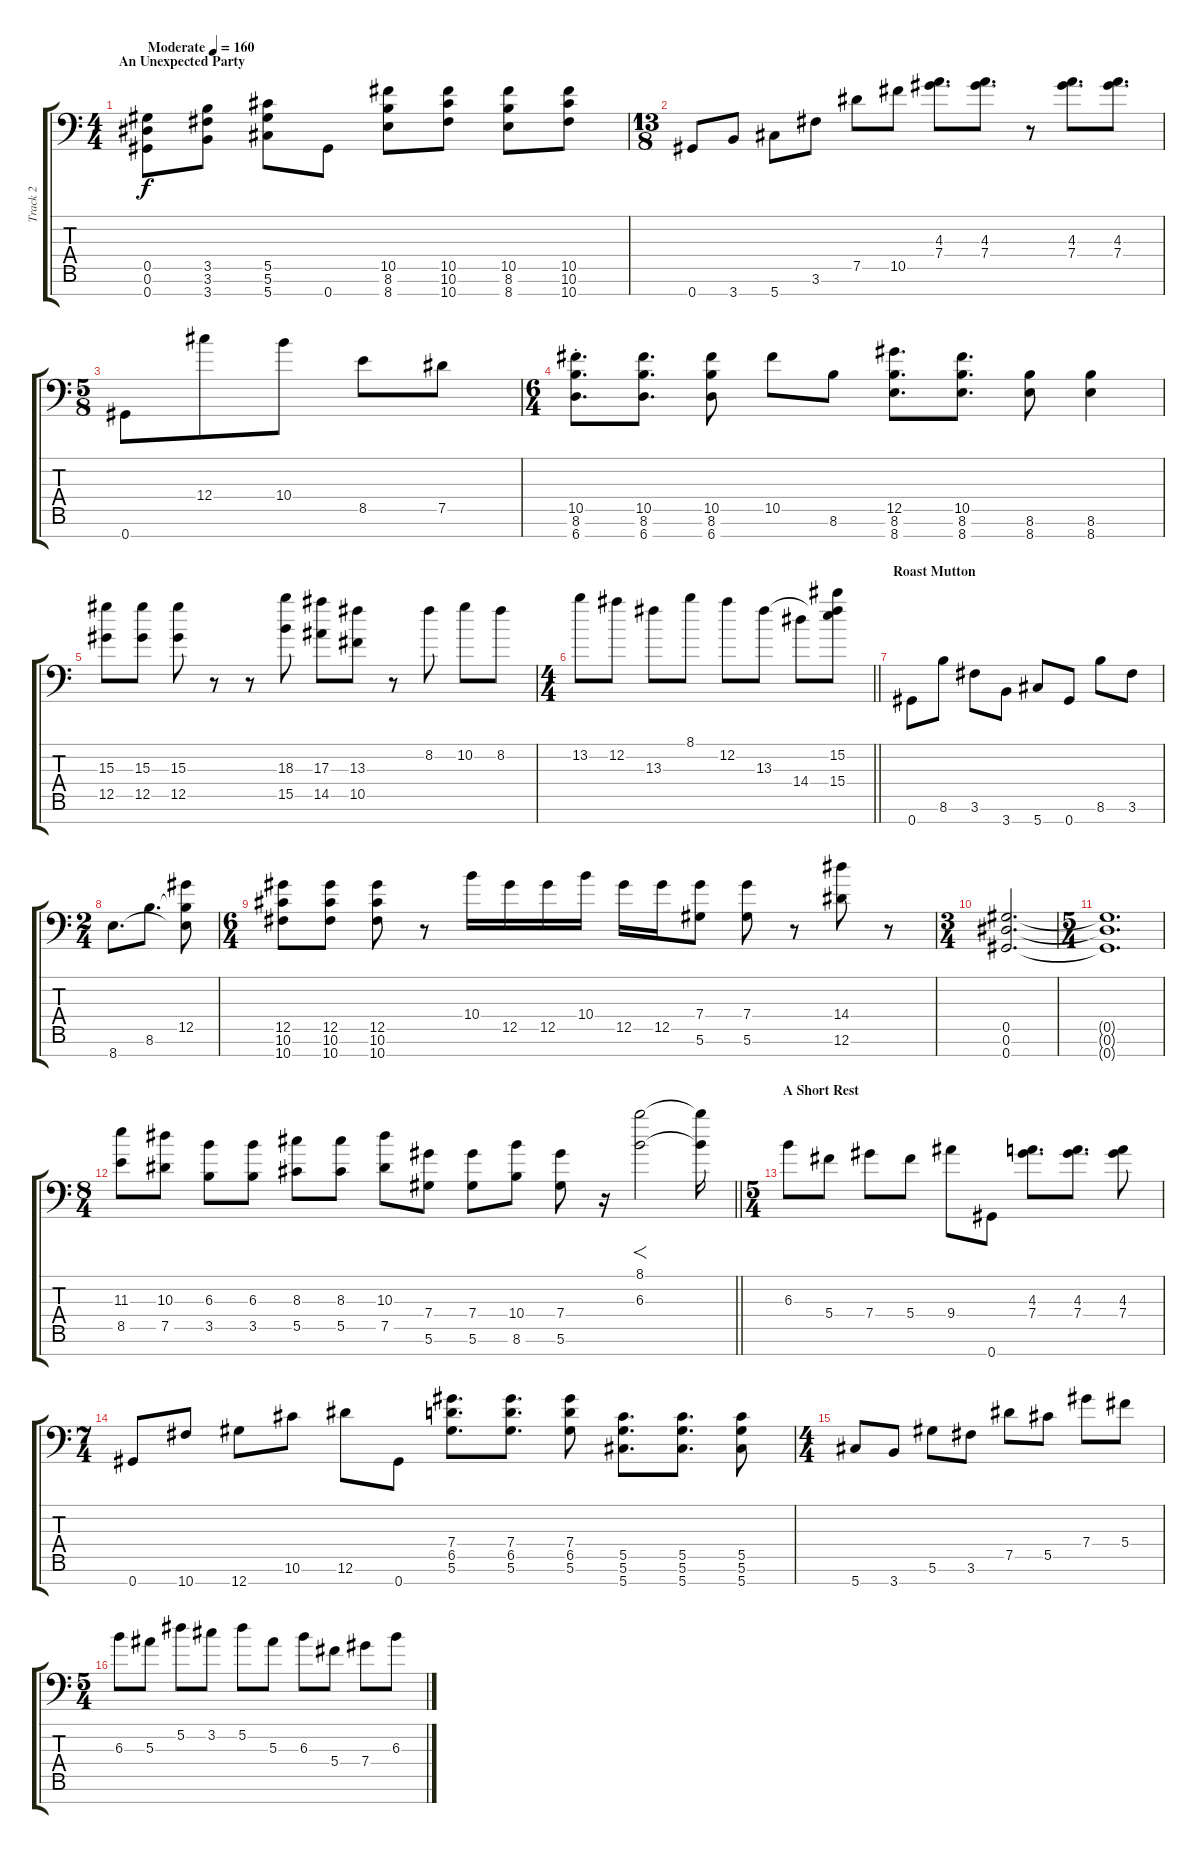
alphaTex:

\track ("Track 2" "Track 2") {instrument distortionguitar}
\staff {score tabs}
\tuning (Eb4 Bb3 F3 Db3 Ab2 Eb2 Ab1) {hide}
\ts (4 4)
\section ("" "An Unexpected Party")
\tempo (160 "Moderate")
\clef f4
\ks c
(0.5 0.6 0.7).8{dy f instrument distortionguitar} (3.5 3.6 3.7).8 (5.5 5.6 5.7).8 0.7.8 (10.5 8.6 8.7).8 (10.5 10.6 10.7).8 (10.5 8.6 8.7).8 (10.5 10.6 10.7).8 |
\ts (13 8)
0.7.8 3.7.8 5.7.8 3.6.8 7.5.8 10.5.8 (4.3 7.4).8{d} (4.3 7.4).8{d} r.8 (4.3 7.4).8{d} (4.3 7.4).8{d} |
\ts (5 8)
0.7.8 12.4.8 10.4.8 8.5.8 7.5.8 |
\ts (6 4)
(10.5{st} 8.6{st} 6.7{st}).8{d} (10.5 8.6 6.7).8{d} (10.5 8.6 6.7).8 10.5.8 8.6.8 (12.5 8.6 8.7).8{d} (10.5 8.6 8.7).8{d} (8.6 8.7).8 (8.6 8.7).4 |
(15.3 12.5).8 (15.3 12.5).8 (15.3 12.5).8 r.8 r.8 (18.3 15.5).8 (17.3 14.5).8 (13.3 10.5).8 r.8 8.2.8 10.2.8 8.2.8 |
\ts (4 4)
\barLineRight lightlight
13.2.8 12.2.8 13.3.8 8.1.8 12.2.8 13.3.8 14.4.8 (15.2 13.3{t} 15.4).8 |
\section ("" "Roast Mutton")
0.7.8 8.6.8 3.6.8 3.7.8 5.7.8 0.7.8 8.6.8 3.6.8 |
\ts (2 4)
8.7.8{d} 8.6.8{d} (12.5 8.6{t} 8.7{t}).8 |
\ts (6 4)
(12.5 10.6 10.7).8 (12.5 10.6 10.7).8 (12.5 10.6 10.7).8 r.8 10.4.16 12.5.16 12.5.16 10.4.16 12.5.16 12.5.16 (7.4 5.6).8 (7.4 5.6).8 r.8 (14.4 12.6).8 r.8 |
\ts (3 4)
(0.5 0.6 0.7).2{d} |
\ts (5 4)
(0.5{t} 0.6{t} 0.7{t}).1{d} |
\ts (8 4)
\barLineRight lightlight
(11.3 8.5).8 (10.3 7.5).8 (6.3 3.5).8 (6.3 3.5).8 (8.3 5.5).8 (8.3 5.5).8 (10.3 7.5).8 (7.4 5.6).8 (7.4 5.6).8 (10.4 8.6).8 (7.4 5.6).8 r.16 (8.1 6.3).2{f} (8.1{t} 6.3{t}).16 |
\ts (5 4)
\section ("" "A Short Rest")
6.3.8 5.4.8 7.4.8 5.4.8 9.4.8 0.7.8 (4.3 7.4).8{d} (4.3 7.4).8{d} (4.3 7.4).8 |
\ts (7 4)
0.7.8 10.7.8 12.7.8 10.6.8 12.6.8 0.7.8 (7.4 6.5 5.6).8{d} (7.4 6.5 5.6).8{d} (7.4 6.5 5.6).8 (5.5 5.6 5.7).8{d} (5.5 5.6 5.7).8{d} (5.5 5.6 5.7).8 |
\ts (4 4)
5.7.8 3.7.8 5.6.8 3.6.8 7.5.8 5.5.8 7.4.8 5.4.8 |
\ts (5 4)
6.3.8 5.3.8 5.2.8 3.2.8 5.2.8 5.3.8 6.3.8 5.4.8 7.4.8 6.3.8
